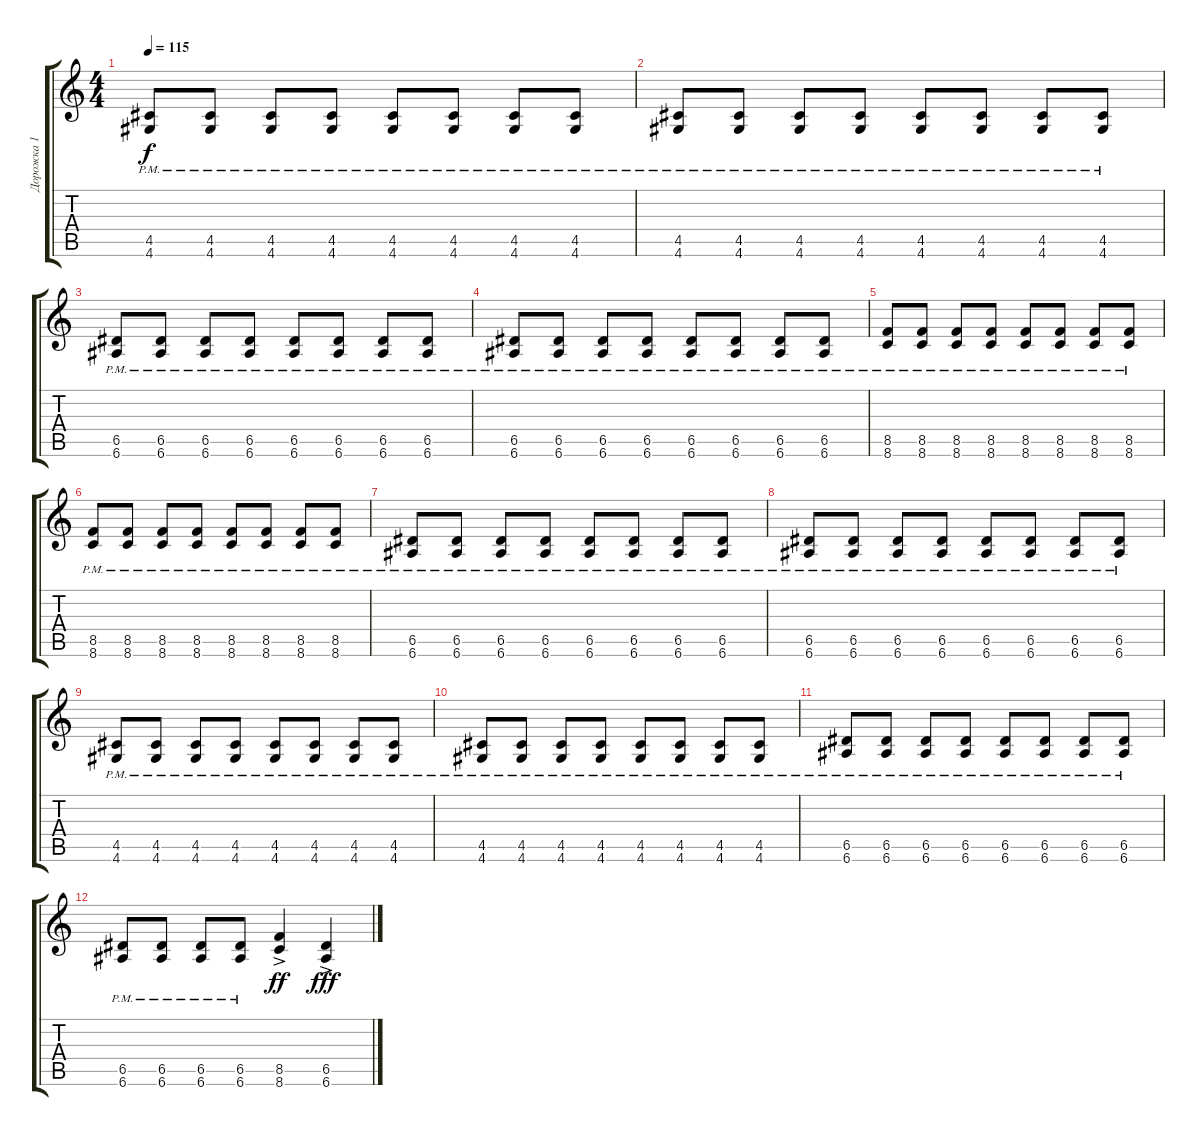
\track ("Дорожка 1" "Дорожка 1") {instrument overdrivenguitar}
\staff {score tabs}
\tuning (E4 B3 G3 D3 A2 E2) {hide}
\ts (4 4)
\tempo 115
\clef g2
\ks c
(4.5 4.6{pm}).8{dy f} (4.5 4.6{pm}).8 (4.5 4.6{pm}).8 (4.5 4.6{pm}).8 (4.5 4.6{pm}).8 (4.5 4.6{pm}).8 (4.5 4.6{pm}).8 (4.5 4.6{pm}).8 |
(4.5 4.6{pm}).8 (4.5 4.6{pm}).8 (4.5 4.6{pm}).8 (4.5 4.6{pm}).8 (4.5 4.6{pm}).8 (4.5 4.6{pm}).8 (4.5 4.6{pm}).8 (4.5 4.6{pm}).8 |
(6.5 6.6{pm}).8 (6.5 6.6{pm}).8 (6.5 6.6{pm}).8 (6.5 6.6{pm}).8 (6.5 6.6{pm}).8 (6.5 6.6{pm}).8 (6.5 6.6{pm}).8 (6.5 6.6{pm}).8 |
(6.5 6.6{pm}).8 (6.5 6.6{pm}).8 (6.5 6.6{pm}).8 (6.5 6.6{pm}).8 (6.5 6.6{pm}).8 (6.5 6.6{pm}).8 (6.5 6.6{pm}).8 (6.5 6.6{pm}).8 |
(8.5{pm} 8.6).8 (8.5{pm} 8.6).8 (8.5{pm} 8.6).8 (8.5{pm} 8.6).8 (8.5{pm} 8.6).8 (8.5{pm} 8.6).8 (8.5{pm} 8.6).8 (8.5{pm} 8.6).8 |
(8.5{pm} 8.6).8 (8.5{pm} 8.6).8 (8.5{pm} 8.6).8 (8.5{pm} 8.6).8 (8.5{pm} 8.6).8 (8.5{pm} 8.6).8 (8.5{pm} 8.6).8 (8.5{pm} 8.6).8 |
(6.5 6.6{pm}).8 (6.5 6.6{pm}).8 (6.5 6.6{pm}).8 (6.5 6.6{pm}).8 (6.5 6.6{pm}).8 (6.5 6.6{pm}).8 (6.5 6.6{pm}).8 (6.5 6.6{pm}).8 |
(6.5 6.6{pm}).8 (6.5 6.6{pm}).8 (6.5 6.6{pm}).8 (6.5 6.6{pm}).8 (6.5 6.6{pm}).8 (6.5 6.6{pm}).8 (6.5 6.6{pm}).8 (6.5 6.6{pm}).8 |
(4.5 4.6{pm}).8 (4.5 4.6{pm}).8 (4.5 4.6{pm}).8 (4.5 4.6{pm}).8 (4.5 4.6{pm}).8 (4.5 4.6{pm}).8 (4.5 4.6{pm}).8 (4.5 4.6{pm}).8 |
(4.5 4.6{pm}).8 (4.5 4.6{pm}).8 (4.5 4.6{pm}).8 (4.5 4.6{pm}).8 (4.5 4.6{pm}).8 (4.5 4.6{pm}).8 (4.5 4.6{pm}).8 (4.5 4.6{pm}).8 |
(6.5 6.6{pm}).8 (6.5 6.6{pm}).8 (6.5 6.6{pm}).8 (6.5 6.6{pm}).8 (6.5 6.6{pm}).8 (6.5 6.6{pm}).8 (6.5 6.6{pm}).8 (6.5 6.6{pm}).8 |
(6.5 6.6{pm}).8 (6.5 6.6{pm}).8 (6.5 6.6{pm}).8 (6.5 6.6{pm}).8 (8.5{ac} 8.6).4{dy ff} (6.5 6.6{ac}).4{dy fff}
